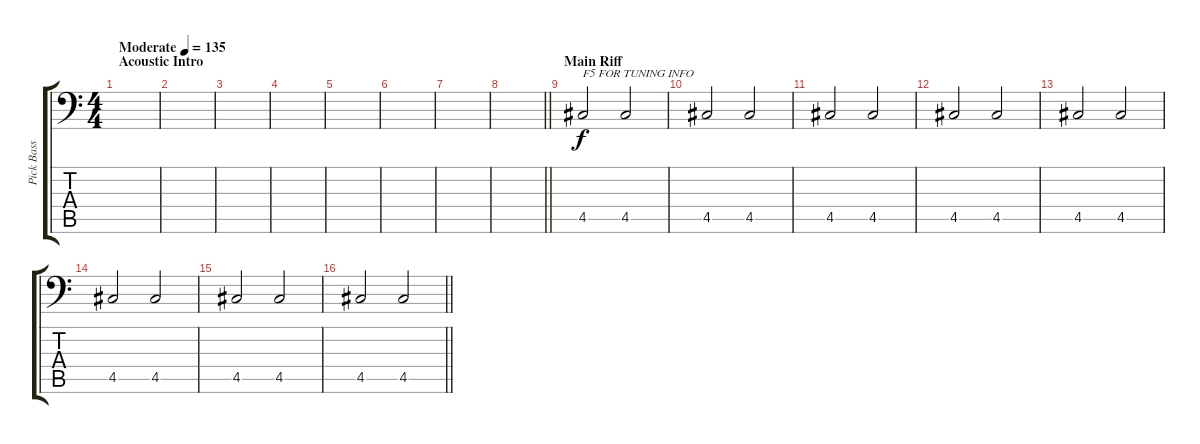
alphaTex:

\track ("Pick Bass (Approx.)" "Pick Bass ") {instrument electricbassfinger}
\staff {score tabs}
\tuning (E3 B2 G2 D2 A1 D1) {hide}
\ts (4 4)
\section ("" "Acoustic Intro")
\tempo (135 "Moderate")
\clef f4
\ks c
|
|
|
|
|
|
|
\barLineRight lightlight
|
\section ("" "Main Riff")
4.5.2{txt "F5 FOR TUNING INFO"} 4.5.2 |
4.5.2 4.5.2 |
4.5.2 4.5.2 |
4.5.2 4.5.2 |
4.5.2 4.5.2 |
4.5.2 4.5.2 |
4.5.2 4.5.2 |
\barLineRight lightlight
4.5.2 4.5.2
